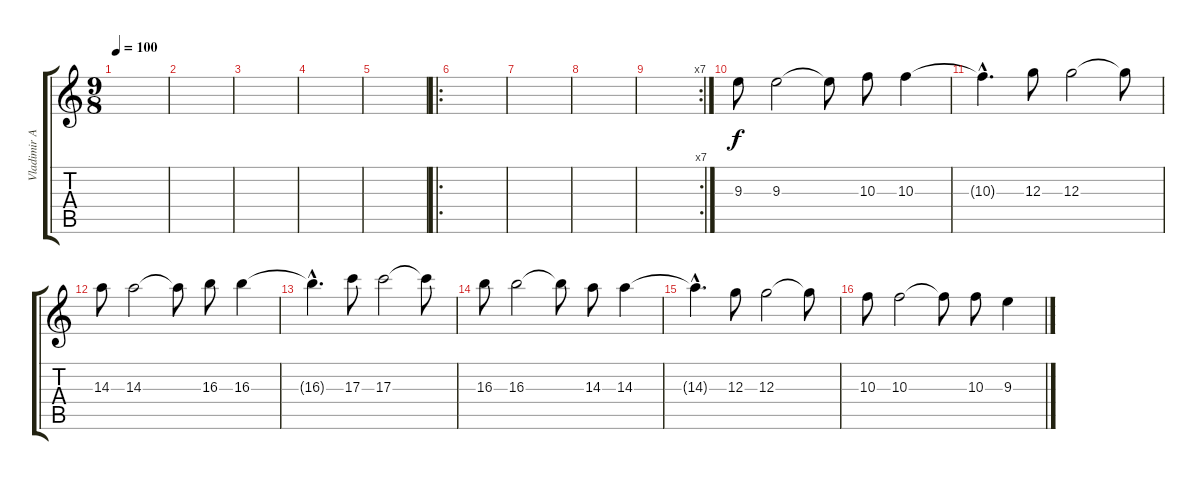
\track ("Vladimir Antipov guitar" "Vladimir A") {instrument distortionguitar}
\staff {score tabs}
\tuning (E4 B3 G3 D3 A2 E2) {hide}
\ts (9 8)
\tempo 100
\clef g2
\ks c
|
|
|
|
|
\ro
|
|
|
\rc 7
|
9.3.8 9.3.2 9.3{t}.8 10.3.8 10.3.4 |
10.3{hac t}.4{d} 12.3.8 12.3.2 12.3{t}.8 |
14.3.8 14.3.2 14.3{t}.8 16.3.8 16.3.4 |
16.3{hac t}.4{d} 17.3.8 17.3.2 17.3{t}.8 |
16.3.8 16.3.2 16.3{t}.8 14.3.8 14.3.4 |
14.3{hac t}.4{d} 12.3.8 12.3.2 12.3{t}.8 |
10.3.8 10.3.2 10.3{t}.8 10.3.8 9.3.4
